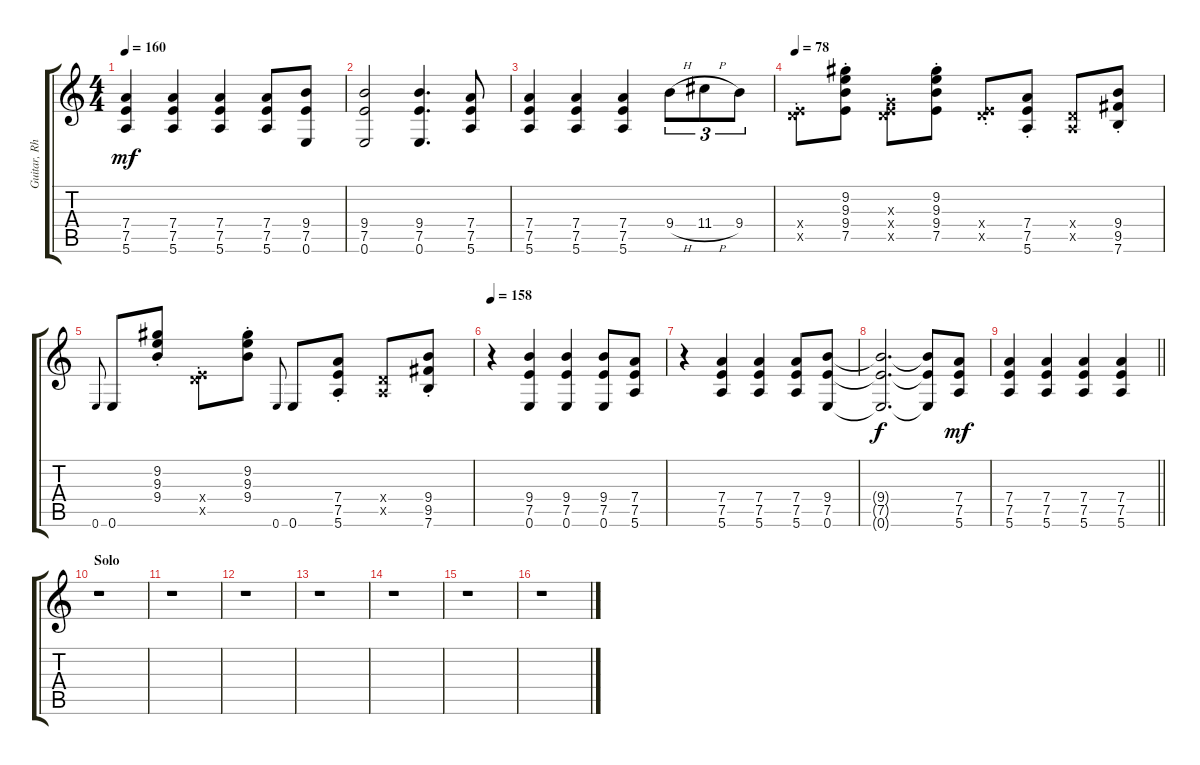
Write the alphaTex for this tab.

\track ("Guitar, Rhythm" "Guitar, Rh") {instrument overdrivenguitar}
\staff {score tabs}
\tuning (E4 B3 G3 D3 A2 E2) {hide}
\ts (4 4)
\tempo 160
\clef g2
\ks c
(7.4 7.5 5.6).4{dy mf} (7.4 7.5 5.6).4 (7.4 7.5 5.6).4 (7.4 7.5 5.6).8 (9.4 7.5 0.6).8 |
(9.4 7.5 0.6).2 (9.4 7.5 0.6).4{d} (7.4 7.5 5.6).8 |
(7.4 7.5 5.6).4 (7.4 7.5 5.6).4 (7.4 7.5 5.6).4 9.4{h}.8{tu (3 2)} 11.4{h}.8{tu (3 2)} 9.4.8{tu (3 2)} |
\tempo 78
(0.4{x} 7.5{st x}).8 (9.2{st} 9.3{st} 9.4{st} 7.5{st}).8 (0.3{x} 0.4{x} 7.5{st x}).8 (9.2{st} 9.3{st} 9.4{st} 7.5{st}).8 (0.4{x} 7.5{st x}).8 (7.4{st} 7.5{st} 5.6{st}).8 (0.4{x} 0.5{x}).8 (9.4{st} 9.5{st} 7.6{st}).8 |
0.6.8{gr onbeat} 0.6.8 (9.2{st} 9.3{st} 9.4{st}).8 (0.4{x} 7.5{st x}).8 (9.2{st} 9.3{st} 9.4{st}).8 0.6.8{gr onbeat} 0.6.8 (7.4{st} 7.5{st} 5.6{st}).8 (0.4{x} 0.5{x}).8 (9.4{st} 9.5{st} 7.6).8 |
\tempo 158
r.4 (9.4 7.5 0.6).4 (9.4 7.5 0.6).4 (9.4 7.5 0.6).8 (7.4 7.5 5.6).8 |
r.4 (7.4 7.5 5.6).4 (7.4 7.5 5.6).4 (7.4 7.5 5.6).8 (9.4 7.5 0.6).8 |
(9.4{t} 7.5{t} 0.6{t}).2{d dy f} (9.4{t} 7.5{t} 0.6{t}).8 (7.4 7.5 5.6).8{dy mf} |
\barLineRight lightlight
(7.4 7.5 5.6).4 (7.4 7.5 5.6).4 (7.4 7.5 5.6).4 (7.4 7.5 5.6).4 |
\section ("" "Solo")
r.1 |
r.1 |
r.1 |
r.1 |
r.1 |
r.1 |
r.1
